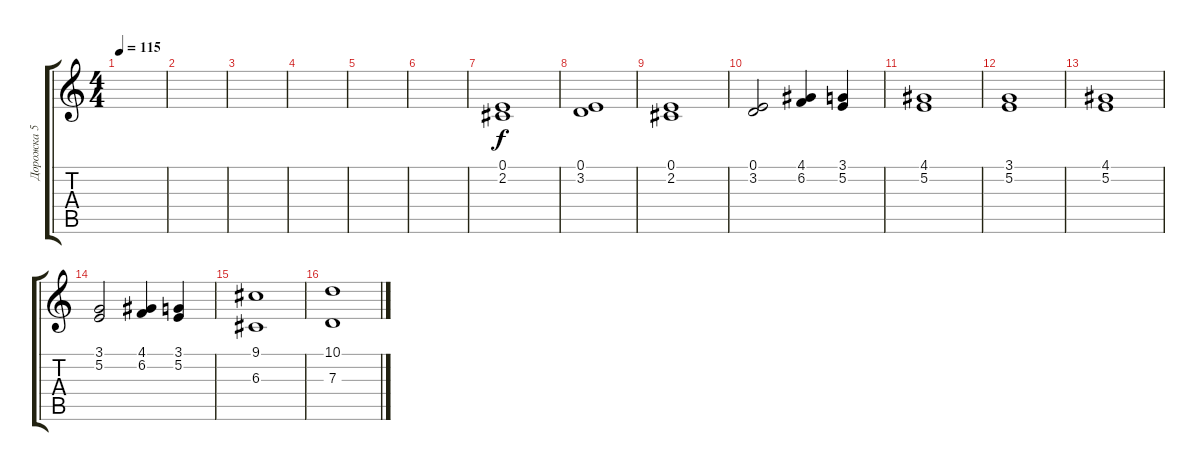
\track ("Дорожка 5" "Дорожка 5") {mute instrument pad4choir}
\staff {score tabs}
\tuning (E4 B3 G3 D3 A2 E2) {hide}
\ts (4 4)
\tempo 115
\clef g2
\ks c
|
|
|
|
|
|
(0.1 2.2).1 |
(0.1 3.2).1 |
(0.1 2.2).1 |
(0.1 3.2).2 (4.1 6.2).4 (3.1 5.2).4 |
(4.1 5.2).1 |
(3.1 5.2).1 |
(4.1 5.2).1 |
(3.1 5.2).2 (4.1 6.2).4 (3.1 5.2).4 |
(9.1 6.3).1 |
(10.1 7.3).1
